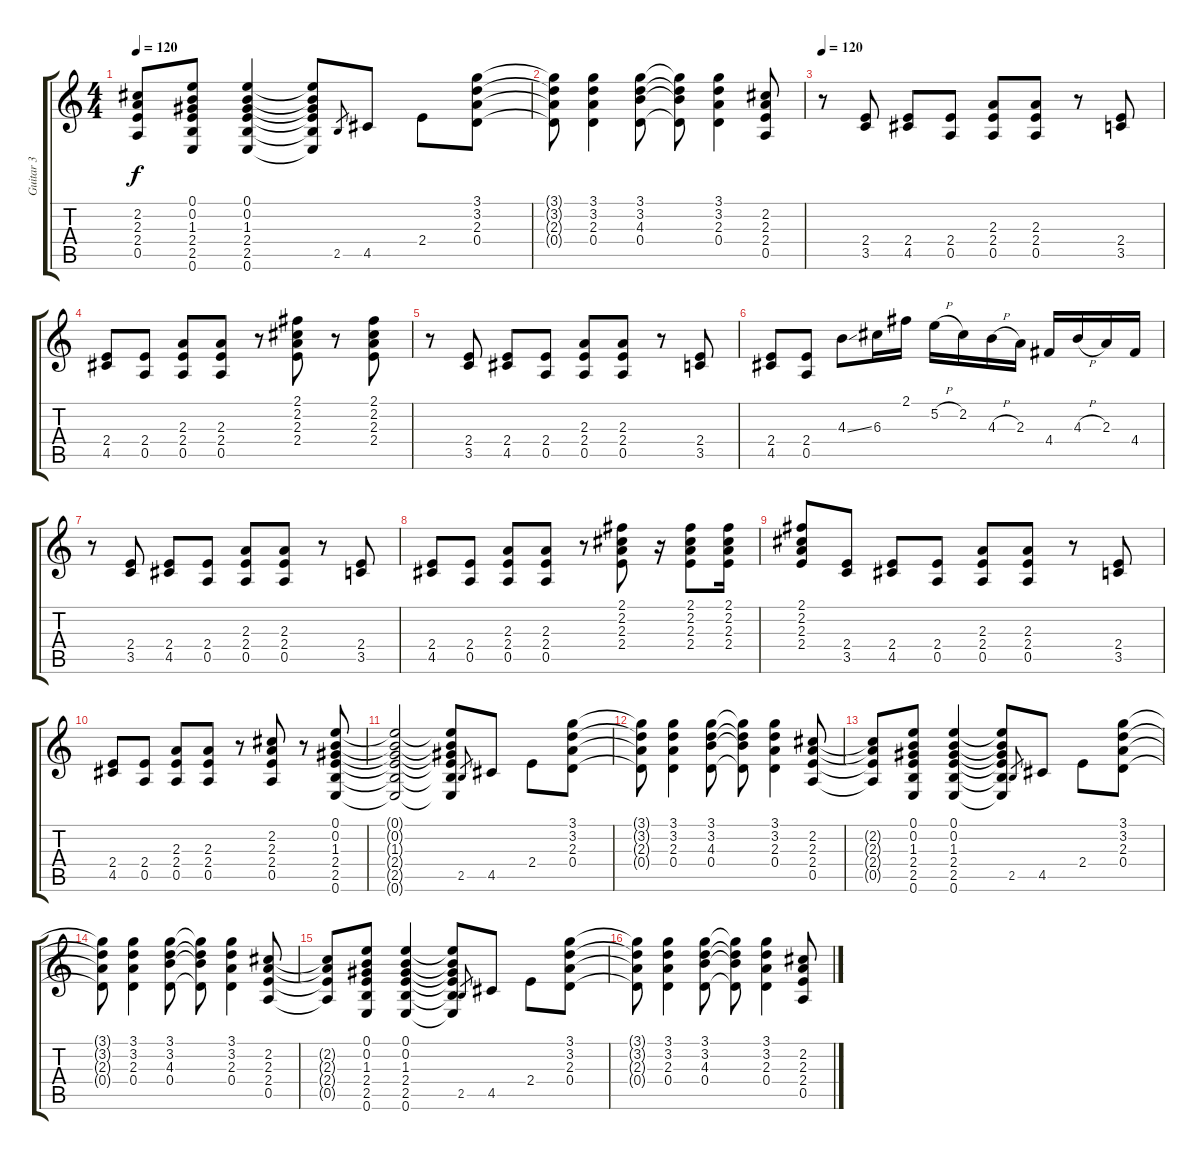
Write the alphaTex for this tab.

\track ("Guitar 3" "Guitar 3") {instrument overdrivenguitar}
\staff {score tabs}
\tuning (E4 B3 G3 D3 A2 E2) {hide}
\ts (4 4)
\tempo 120
\clef g2
\ks c
(2.2{t} 2.3{t} 2.4{t} 0.5{t}).8{dy f} (0.1 0.2 1.3 2.4 2.5 0.6).8 (0.1 0.2 1.3 2.4 2.5 0.6).4 (0.1{t} 0.2{t} 1.3{t} 2.4{t} 2.5{t} 0.6{t}).8 2.5.8{gr} 4.5.8 2.4.8 (3.1 3.2 2.3 0.4).8 |
(3.1{t} 3.2{t} 2.3{t} 0.4{t}).8 (3.1 3.2 2.3 0.4).4 (3.1 3.2 4.3 0.4).8 (3.1{t} 3.2{t} 4.3{t} 0.4{t}).8 (3.1 3.2 2.3 0.4).4 (2.2 2.3 2.4 0.5).8 |
\tempo 120
r.8{instrument distortionguitar} (2.4 3.5).8 (2.4 4.5).8 (2.4 0.5).8 (2.3 2.4 0.5).8 (2.3 2.4 0.5).8 r.8 (2.4 3.5).8 |
(2.4 4.5).8 (2.4 0.5).8 (2.3 2.4 0.5).8 (2.3 2.4 0.5).8 r.8 (2.1 2.2 2.3 2.4).8 r.8 (2.1 2.2 2.3 2.4).8 |
r.8 (2.4 3.5).8 (2.4 4.5).8 (2.4 0.5).8 (2.3 2.4 0.5).8 (2.3 2.4 0.5).8 r.8 (2.4 3.5).8 |
(2.4 4.5).8 (2.4 0.5).8 4.3{ss}.8 6.3.16 2.1.16 5.2{h}.16 2.2.16 4.3{h}.16 2.3.16 4.4.16 4.3{h}.16 2.3.16 4.4.16 |
r.8 (2.4 3.5).8 (2.4 4.5).8 (2.4 0.5).8 (2.3 2.4 0.5).8 (2.3 2.4 0.5).8 r.8 (2.4 3.5).8 |
(2.4 4.5).8 (2.4 0.5).8 (2.3 2.4 0.5).8 (2.3 2.4 0.5).8 r.8 (2.1 2.2 2.3 2.4).8 r.16 (2.1 2.2 2.3 2.4).8 (2.1 2.2 2.3 2.4).16 |
(2.1 2.2 2.3 2.4).8 (2.4 3.5).8 (2.4 4.5).8 (2.4 0.5).8 (2.3 2.4 0.5).8 (2.3 2.4 0.5).8 r.8 (2.4 3.5).8 |
(2.4 4.5).8 (2.4 0.5).8 (2.3 2.4 0.5).8 (2.3 2.4 0.5).8 r.8 (2.2 2.3 2.4 0.5).8 r.8 (0.1 0.2 1.3 2.4 2.5 0.6).8 |
(0.1{t} 0.2{t} 1.3{t} 2.4{t} 2.5{t} 0.6{t}).2 (0.1{t} 0.2{t} 1.3{t} 2.4{t} 2.5{t} 0.6{t}).8 2.5.8{gr} 4.5.8 2.4.8 (3.1 3.2 2.3 0.4).8 |
(3.1{t} 3.2{t} 2.3{t} 0.4{t}).8 (3.1 3.2 2.3 0.4).4 (3.1 3.2 4.3 0.4).8 (3.1{t} 3.2{t} 4.3{t} 0.4{t}).8 (3.1 3.2 2.3 0.4).4 (2.2 2.3 2.4 0.5).8 |
(2.2{t} 2.3{t} 2.4{t} 0.5{t}).8 (0.1 0.2 1.3 2.4 2.5 0.6).8 (0.1 0.2 1.3 2.4 2.5 0.6).4 (0.1{t} 0.2{t} 1.3{t} 2.4{t} 2.5{t} 0.6{t}).8 2.5.8{gr} 4.5.8 2.4.8 (3.1 3.2 2.3 0.4).8 |
(3.1{t} 3.2{t} 2.3{t} 0.4{t}).8 (3.1 3.2 2.3 0.4).4 (3.1 3.2 4.3 0.4).8 (3.1{t} 3.2{t} 4.3{t} 0.4{t}).8 (3.1 3.2 2.3 0.4).4 (2.2 2.3 2.4 0.5).8 |
(2.2{t} 2.3{t} 2.4{t} 0.5{t}).8 (0.1 0.2 1.3 2.4 2.5 0.6).8 (0.1 0.2 1.3 2.4 2.5 0.6).4 (0.1{t} 0.2{t} 1.3{t} 2.4{t} 2.5{t} 0.6{t}).8 2.5.8{gr} 4.5.8 2.4.8 (3.1 3.2 2.3 0.4).8 |
(3.1{t} 3.2{t} 2.3{t} 0.4{t}).8 (3.1 3.2 2.3 0.4).4 (3.1 3.2 4.3 0.4).8 (3.1{t} 3.2{t} 4.3{t} 0.4{t}).8 (3.1 3.2 2.3 0.4).4 (2.2 2.3 2.4 0.5).8
